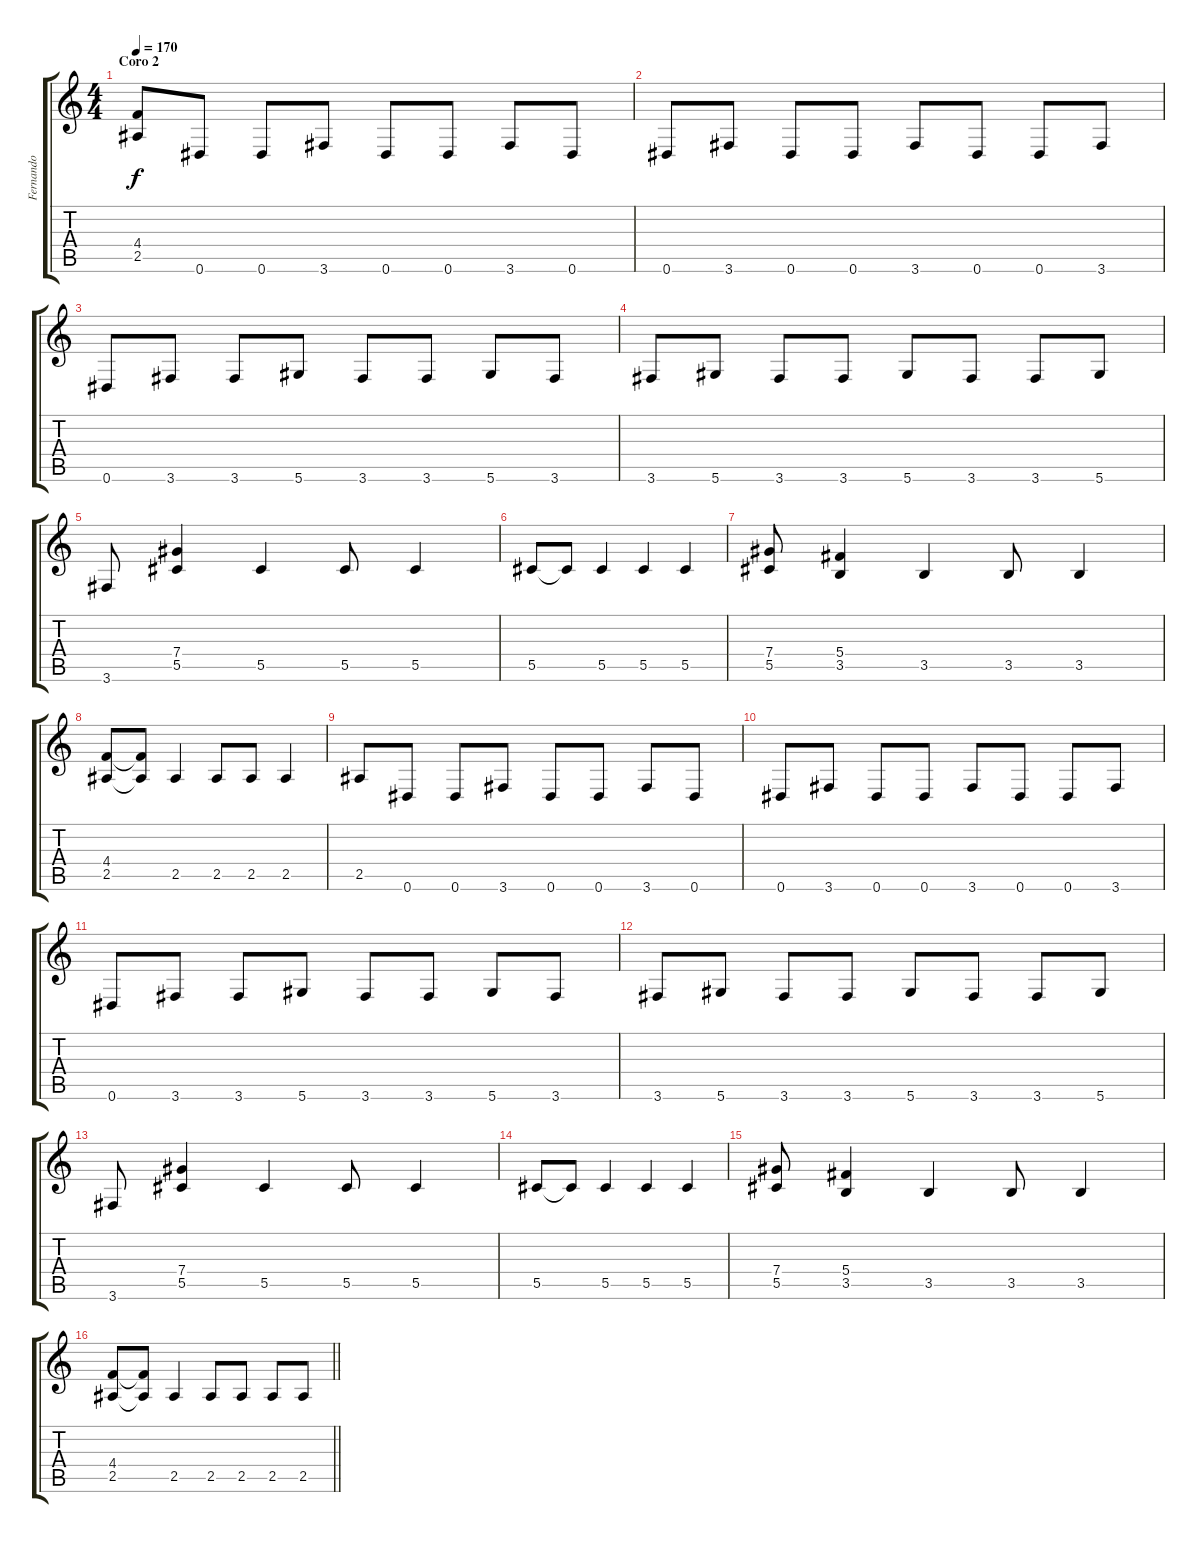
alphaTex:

\track ("Fernando" "Fernando") {instrument distortionguitar}
\staff {score tabs}
\tuning (Eb4 Bb3 Gb3 Db3 Ab2 Eb2) {hide}
\ts (4 4)
\section ("" "Coro 2")
\tempo 170
\clef g2
\ks c
(4.4{t} 2.5{t}).8{dy f} 0.6.8{volume 13} 0.6.8 3.6.8 0.6.8 0.6.8 3.6.8 0.6.8 |
0.6.8 3.6.8 0.6.8 0.6.8 3.6.8 0.6.8 0.6.8 3.6.8 |
0.6.8 3.6.8 3.6.8 5.6.8 3.6.8 3.6.8 5.6.8 3.6.8 |
3.6.8 5.6.8 3.6.8 3.6.8 5.6.8 3.6.8 3.6.8 5.6.8 |
3.6.8 (7.4 5.5).4 5.5.4 5.5.8 5.5.4 |
5.5.8 5.5{t}.8 5.5.4 5.5.4 5.5.4 |
(7.4 5.5).8 (5.4 3.5).4 3.5.4 3.5.8 3.5.4 |
(4.4 2.5).8 (4.4{t} 2.5{t}).8 2.5.4 2.5.8 2.5.8 2.5.4 |
2.5.8 0.6.8{volume 13} 0.6.8 3.6.8 0.6.8 0.6.8 3.6.8 0.6.8 |
0.6.8 3.6.8 0.6.8 0.6.8 3.6.8 0.6.8 0.6.8 3.6.8 |
0.6.8 3.6.8 3.6.8 5.6.8 3.6.8 3.6.8 5.6.8 3.6.8 |
3.6.8 5.6.8 3.6.8 3.6.8 5.6.8 3.6.8 3.6.8 5.6.8 |
3.6.8 (7.4 5.5).4 5.5.4 5.5.8 5.5.4 |
5.5.8 5.5{t}.8 5.5.4 5.5.4 5.5.4 |
(7.4 5.5).8 (5.4 3.5).4 3.5.4 3.5.8 3.5.4 |
\barLineRight lightlight
(4.4 2.5).8 (4.4{t} 2.5{t}).8 2.5.4 2.5.8 2.5.8 2.5.8 2.5.8
